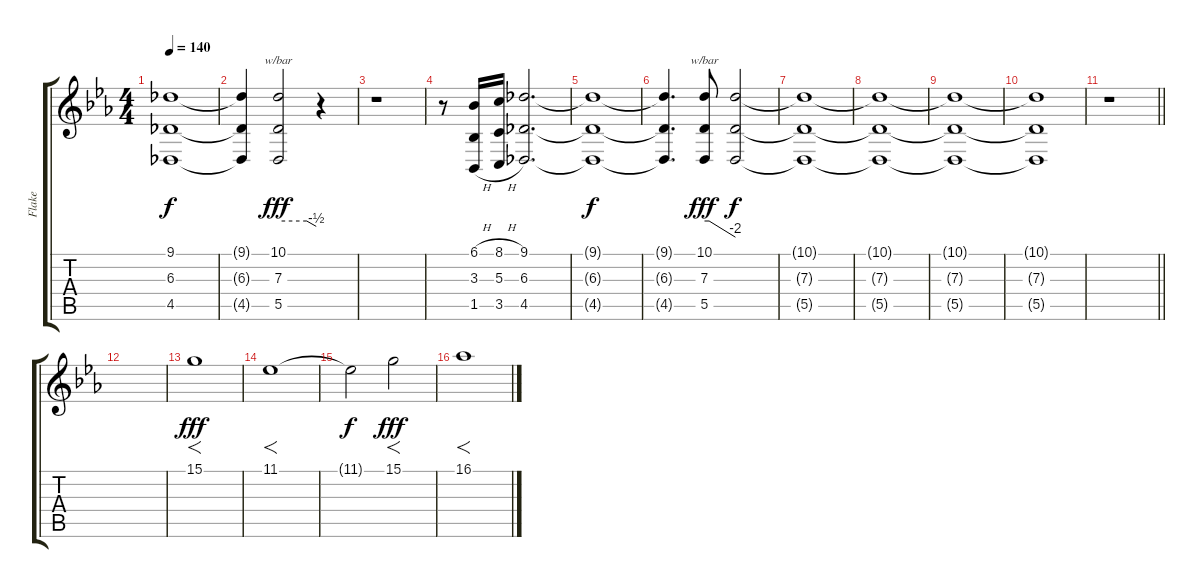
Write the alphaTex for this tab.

\track ("Flake" "Flake") {instrument stringensemble2}
\staff {score tabs}
\tuning (E4 B3 G3 D3 A2 E2) {hide}
\ts (4 4)
\tempo 140
\clef g2
\ks eb
(9.1{t} 6.3{t} 4.5{t}).1{dy f} |
(9.1{t} 6.3{t} 4.5{t}).4 (10.1 7.3 5.5).2{tbe (custom default 0 0 45 0 60 -2) dy fff} r.4 |
r.1 |
r.8 (6.1{h} 3.3{h} 1.5{h}).16 (8.1{h} 5.3{h} 3.5{h}).16 (9.1 6.3 4.5).2{d} |
(9.1{t} 6.3{t} 4.5{t}).1{dy f} |
(9.1{t} 6.3{t} 4.5{t}).4{d} (10.1 7.3 5.5).8{tbe (custom default 0 0 9 0 60 -8) dy fff} (10.1{t} 7.3{t} 5.5{t}).2{dy f} |
(10.1{t} 7.3{t} 5.5{t}).1{volume 0} |
(10.1{t} 7.3{t} 5.5{t}).1 |
(10.1{t} 7.3{t} 5.5{t}).1 |
(10.1{t} 7.3{t} 5.5{t}).1 |
\barLineRight lightlight
r.1 |
|
15.1.1{f dy fff} |
11.1.1{f} |
11.1{t}.2{dy f} 15.1.2{f dy fff} |
16.1.1{f}
